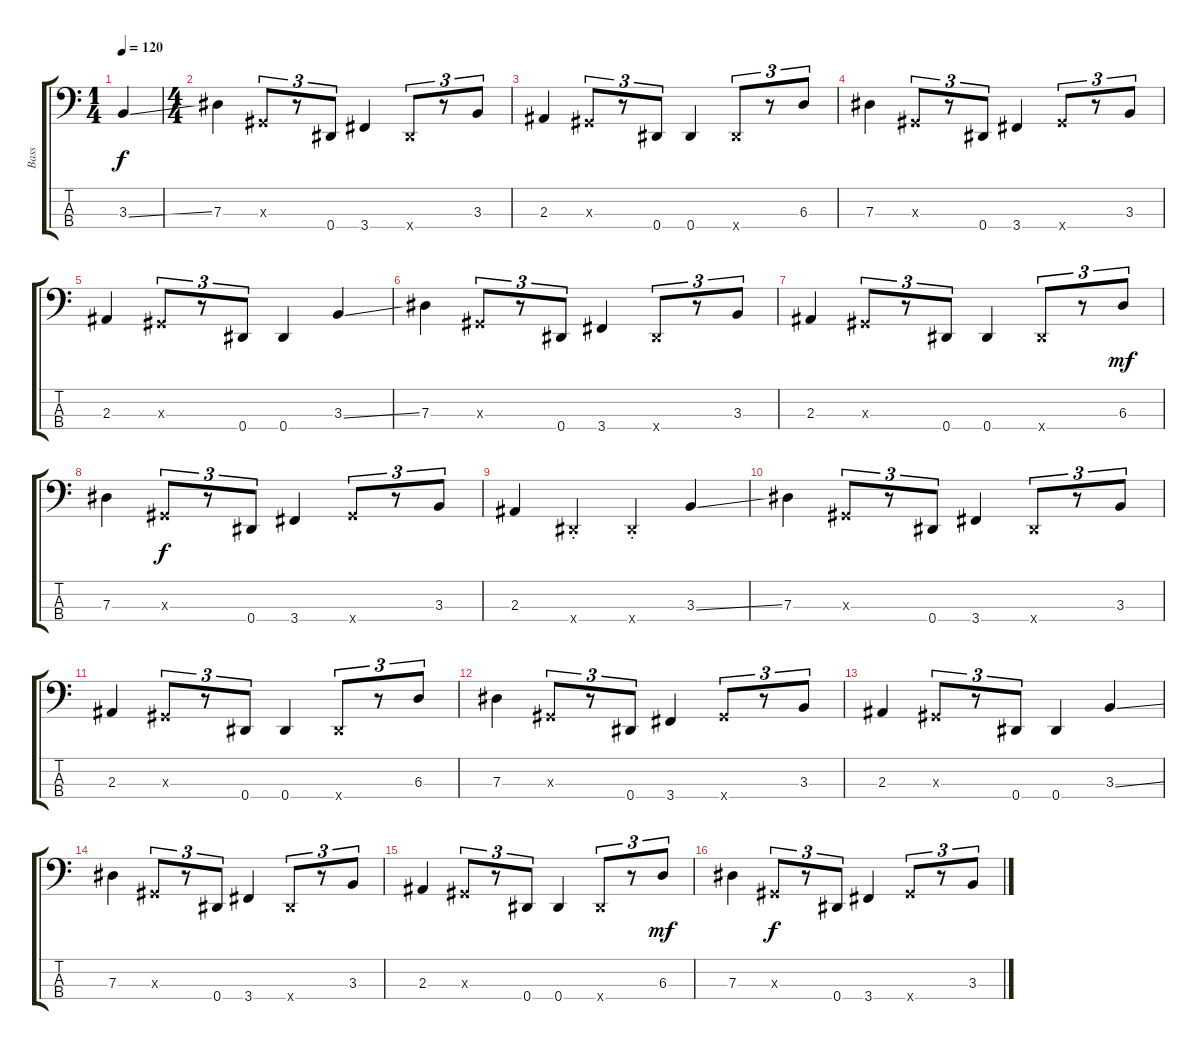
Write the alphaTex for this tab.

\track ("Bass" "Bass") {instrument electricbasspick}
\staff {score tabs}
\tuning (Gb2 Db2 Ab1 Eb1) {hide}
\ts (1 4)
\tempo 120
\clef f4
\ks c
3.3{ss}.4{dy f instrument electricbasspick} |
\ts (4 4)
7.3.4 0.3{x}.8{tu (3 2)} r.8{tu (3 2)} 0.4.8{tu (3 2)} 3.4.4 0.4{x}.8{tu (3 2)} r.8{tu (3 2)} 3.3.8{tu (3 2)} |
2.3.4 0.3{x}.8{tu (3 2)} r.8{tu (3 2)} 0.4.8{tu (3 2)} 0.4.4 0.4{x}.8{tu (3 2)} r.8{tu (3 2)} 6.3.8{tu (3 2)} |
7.3.4 0.3{x}.8{tu (3 2)} r.8{tu (3 2)} 0.4.8{tu (3 2)} 3.4.4 5.4{x}.8{tu (3 2)} r.8{tu (3 2)} 3.3.8{tu (3 2)} |
2.3.4 0.3{x}.8{tu (3 2)} r.8{tu (3 2)} 0.4.8{tu (3 2)} 0.4.4 3.3{ss}.4 |
7.3.4 0.3{x}.8{tu (3 2)} r.8{tu (3 2)} 0.4.8{tu (3 2)} 3.4.4 0.4{x}.8{tu (3 2)} r.8{tu (3 2)} 3.3.8{tu (3 2)} |
2.3.4 0.3{x}.8{tu (3 2)} r.8{tu (3 2)} 0.4.8{tu (3 2)} 0.4.4 0.4{x}.8{tu (3 2)} r.8{tu (3 2)} 6.3.8{tu (3 2) dy mf} |
7.3.4 0.3{x}.8{tu (3 2) dy f} r.8{tu (3 2)} 0.4.8{tu (3 2)} 3.4.4 5.4{x}.8{tu (3 2)} r.8{tu (3 2)} 3.3.8{tu (3 2)} |
2.3.4 0.4{st x}.4 0.4{st x}.4 3.3{ss}.4 |
7.3.4 0.3{x}.8{tu (3 2)} r.8{tu (3 2)} 0.4.8{tu (3 2)} 3.4.4 0.4{x}.8{tu (3 2)} r.8{tu (3 2)} 3.3.8{tu (3 2)} |
2.3.4 0.3{x}.8{tu (3 2)} r.8{tu (3 2)} 0.4.8{tu (3 2)} 0.4.4 0.4{x}.8{tu (3 2)} r.8{tu (3 2)} 6.3.8{tu (3 2)} |
7.3.4 0.3{x}.8{tu (3 2)} r.8{tu (3 2)} 0.4.8{tu (3 2)} 3.4.4 5.4{x}.8{tu (3 2)} r.8{tu (3 2)} 3.3.8{tu (3 2)} |
2.3.4 0.3{x}.8{tu (3 2)} r.8{tu (3 2)} 0.4.8{tu (3 2)} 0.4.4 3.3{ss}.4 |
7.3.4 0.3{x}.8{tu (3 2)} r.8{tu (3 2)} 0.4.8{tu (3 2)} 3.4.4 0.4{x}.8{tu (3 2)} r.8{tu (3 2)} 3.3.8{tu (3 2)} |
2.3.4 0.3{x}.8{tu (3 2)} r.8{tu (3 2)} 0.4.8{tu (3 2)} 0.4.4 0.4{x}.8{tu (3 2)} r.8{tu (3 2)} 6.3.8{tu (3 2) dy mf} |
7.3.4 0.3{x}.8{tu (3 2) dy f} r.8{tu (3 2)} 0.4.8{tu (3 2)} 3.4.4 5.4{x}.8{tu (3 2)} r.8{tu (3 2)} 3.3.8{tu (3 2)}
